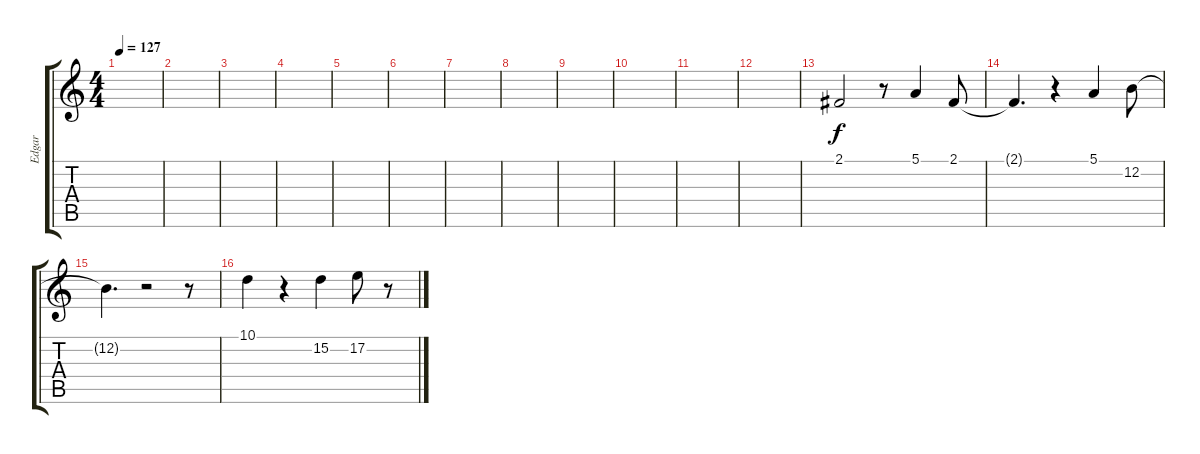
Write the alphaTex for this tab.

\track ("Edgar" "Edgar") {instrument lead8bassandlead}
\staff {score tabs}
\tuning (E4 B3 G3 D3 A2 E2) {hide}
\ts (4 4)
\tempo 127
\clef g2
\ks c
|
|
|
|
|
|
|
|
|
|
|
|
2.1.2 r.8 5.1.4 2.1.8 |
2.1{t}.4{d} r.4 5.1.4 12.2.8 |
12.2{t}.4{d} r.2 r.8 |
10.1.4 r.4 15.2.4 17.2.8 r.8
